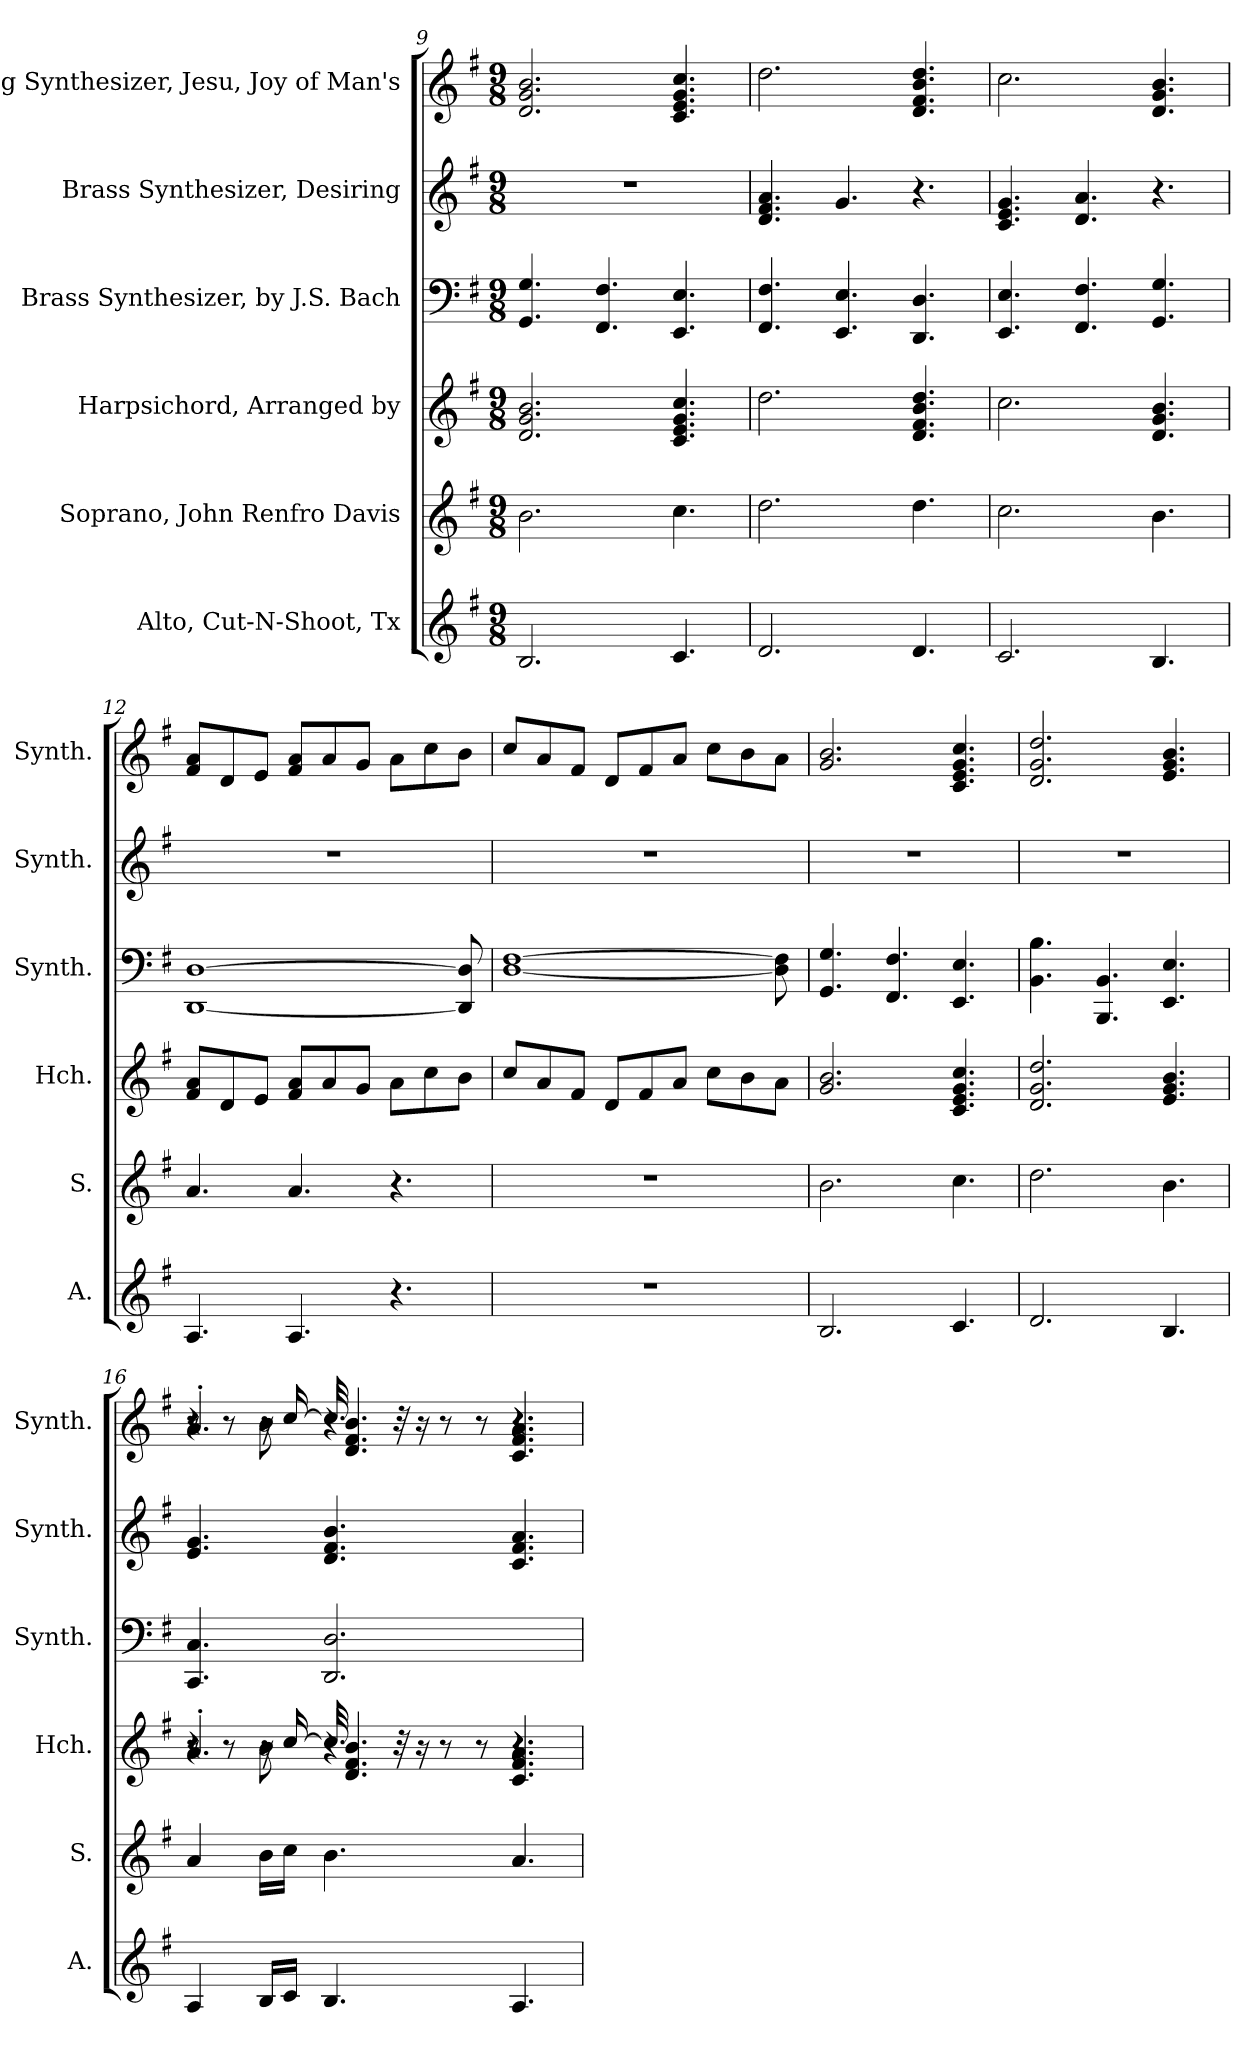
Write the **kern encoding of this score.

**kern	**kern	**kern	**kern	**kern	**kern
*part6	*part5	*part4	*part3	*part2	*part1
*staff6	*staff5	*staff4	*staff3	*staff2	*staff1
*I"Alto, Cut-N-Shoot, Tx	*I"Soprano, John Renfro Davis	*I"Harpsichord, Arranged by	*I"Brass Synthesizer, by J.S. Bach	*I"Brass Synthesizer, Desiring	*I"String Synthesizer, Jesu, Joy of Man's
*I'A.	*I'S.	*I'Hch.	*I'Synth.	*I'Synth.	*I'Synth.
*clefG2	*clefG2	*clefG2	*clefF4	*clefG2	*clefG2
*k[f#]	*k[f#]	*k[f#]	*k[f#]	*k[f#]	*k[f#]
*M9/8	*M9/8	*M9/8	*M9/8	*M9/8	*M9/8
=9	=9	=9	=9	=9	=9
2.B/	2.b\	2.d/ 2.g/ 2.b/	4.GG/ 4.G/	8%9r	2.d/ 2.g/ 2.b/
.	.	.	4.FF#/ 4.F#/	.	.
4.c/	4.cc\	4.c/ 4.e/ 4.g/ 4.cc/	4.EE/ 4.E/	.	4.c/ 4.e/ 4.g/ 4.cc/
=10	=10	=10	=10	=10	=10
2.d/	2.dd\	2.dd\	4.FF#/ 4.F#/	4.d/ 4.f#/ 4.a/	2.dd\
.	.	.	4.EE/ 4.E/	4.g/	.
4.d/	4.dd\	4.d/ 4.f#/ 4.b/ 4.dd/	4.DD/ 4.D/	4.r	4.d/ 4.f#/ 4.b/ 4.dd/
=11	=11	=11	=11	=11	=11
2.c/	2.cc\	2.cc\	4.EE/ 4.E/	4.c/ 4.e/ 4.g/	2.cc\
.	.	.	4.FF#/ 4.F#/	4.d/ 4.a/	.
4.B/	4.b\	4.d/ 4.g/ 4.b/	4.GG/ 4.G/	4.r	4.d/ 4.g/ 4.b/
!!LO:LB:g=z
=12	=12	=12	=12	=12	=12
4.A/	4.a/	8f#/ 8a/L	[1DD [1D	8%9r	8f#/ 8a/L
.	.	8d/	.	.	8d/
.	.	8e/J	.	.	8e/J
4.A/	4.a/	8f#/ 8a/L	.	.	8f#/ 8a/L
.	.	8a/	.	.	8a/
.	.	8g/J	.	.	8g/J
4.r	4.r	8a\L	.	.	8a\L
.	.	8cc\	.	.	8cc\
.	.	8b\J	8DD/] 8D/]	.	8b\J
=13	=13	=13	=13	=13	=13
8%9r	8%9r	8cc/L	[1D [1F#	8%9r	8cc/L
.	.	8a/	.	.	8a/
.	.	8f#/J	.	.	8f#/J
.	.	8d/L	.	.	8d/L
.	.	8f#/	.	.	8f#/
.	.	8a/J	.	.	8a/J
.	.	8cc\L	.	.	8cc\L
.	.	8b\	.	.	8b\
.	.	8a\J	8D\] 8F#\]	.	8a\J
=14	=14	=14	=14	=14	=14
2.B/	2.b\	2.g/ 2.b/	4.GG/ 4.G/	8%9r	2.g/ 2.b/
.	.	.	4.FF#/ 4.F#/	.	.
4.c/	4.cc\	4.c/ 4.e/ 4.g/ 4.cc/	4.EE/ 4.E/	.	4.c/ 4.e/ 4.g/ 4.cc/
=15	=15	=15	=15	=15	=15
2.d/	2.dd\	2.d/ 2.g/ 2.dd/	4.BB\ 4.B\	8%9r	2.d/ 2.g/ 2.dd/
.	.	.	4.BBB/ 4.BB/	.	.
4.B/	4.b\	4.e/ 4.g/ 4.b/	4.EE/ 4.E/	.	4.e/ 4.g/ 4.b/
!!LO:PB:g=z
=16	=16	=16	=16	=16	=16
*	*	*^	*	*	*^
*	*	*	*^	*	*	*	*^
4A/	4a/	8r	4r	4.a'/	4.CC/ 4.C/	4.e/ 4.g/	8r	4r	4.a'/
.	.	8r	.	.	.	.	8r	.	.
16B/LL	16b\LL	16r	8b\	.	.	.	16r	8b\	.
16c/JJ	16cc\JJ	[16cc/	.	.	.	.	[16cc/	.	.
4.B/	4.b\	32cc/]	4.r	4.d/ 4.f#/ 4.b/	2.DD/ 2.D/	4.d/ 4.f#/ 4.b/	32cc/]	4.r	4.d/ 4.f#/ 4.b/
.	.	32r	.	.	.	.	32r	.	.
.	.	16r	.	.	.	.	16r	.	.
.	.	8r	.	.	.	.	8r	.	.
.	.	8r	.	.	.	.	8r	.	.
4.A/	4.a/	4.r	4.r	4.c/ 4.f#/ 4.a/	.	4.c/ 4.f#/ 4.a/	4.r	4.r	4.c/ 4.f#/ 4.a/
*	*	*v	*v	*v	*	*	*v	*v	*v
=	=	=	=	=	=
*-	*-	*-	*-	*-	*-
